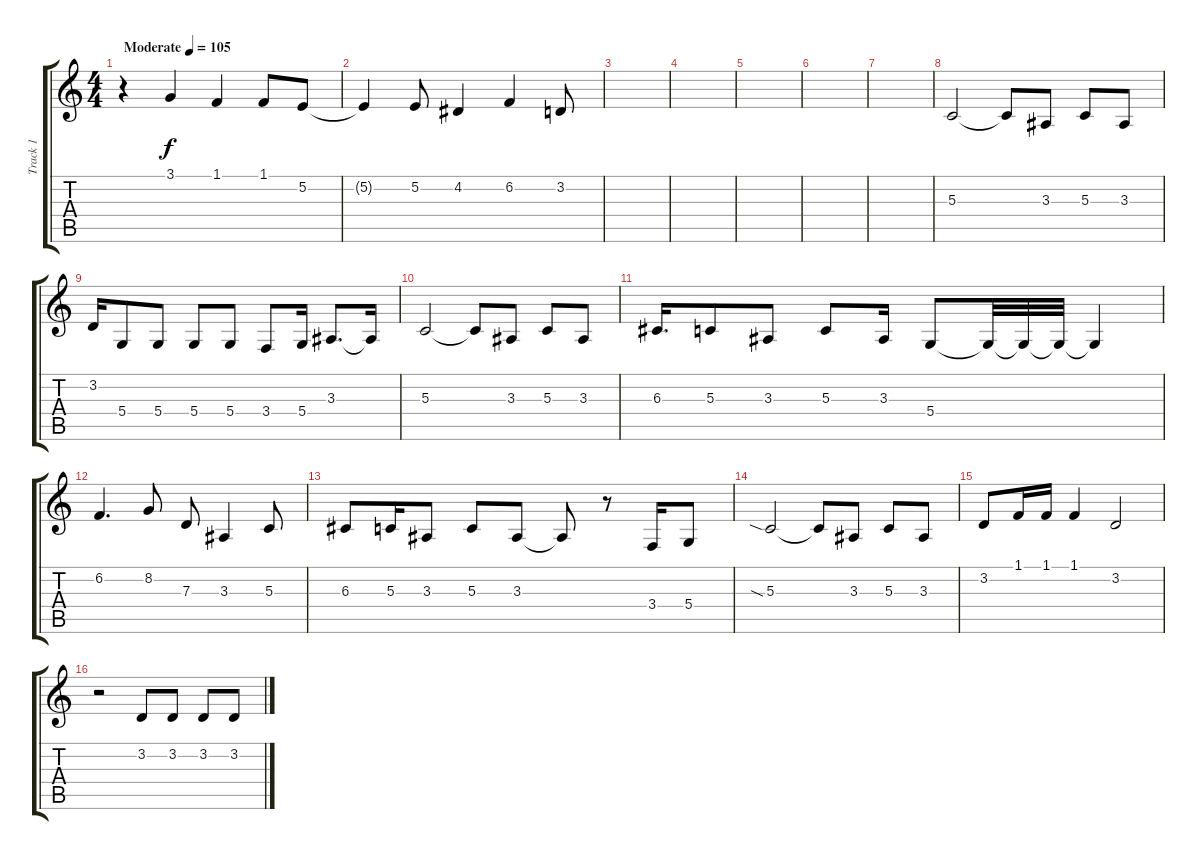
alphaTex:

\track ("Track 1" "Track 1") {instrument lead6voice}
\staff {score tabs}
\tuning (E4 B3 G3 D3 A2 E2) {hide}
\ts (4 4)
\tempo (105 "Moderate")
\clef g2
\ks c
r.4{dy f instrument lead6voice} 3.1.4 1.1.4 1.1.8 5.2.8 |
5.2{t}.4 5.2.8 4.2.4 6.2.4 3.2.8 |
|
|
|
|
|
5.3.2 5.3{t}.8 3.3.8 5.3.8 3.3.8 |
3.2.16 5.4.8 5.4.8 5.4.8 5.4.8 3.4.8 5.4.16 3.3.8{d} 3.3{t}.16 |
5.3.2 5.3{t}.8 3.3.8 5.3.8 3.3.8 |
6.3.16{d} 5.3.8 3.3.8 5.3.8 3.3.16 5.4.8 5.4{t}.32 5.4{t}.32 5.4{t}.32 5.4{t}.4 |
6.2.4{d} 8.2.8 7.3.8 3.3.4 5.3.8 |
6.3.8 5.3.16 3.3.8 5.3.8 3.3.8 3.3{t}.8 r.8 3.4.16 5.4.8 |
5.3{sia}.2 5.3{t}.8 3.3.8 5.3.8 3.3.8 |
3.2.8 1.1.16 1.1.16 1.1.4 3.2.2 |
r.2 3.2.8 3.2.8 3.2.8 3.2.8
